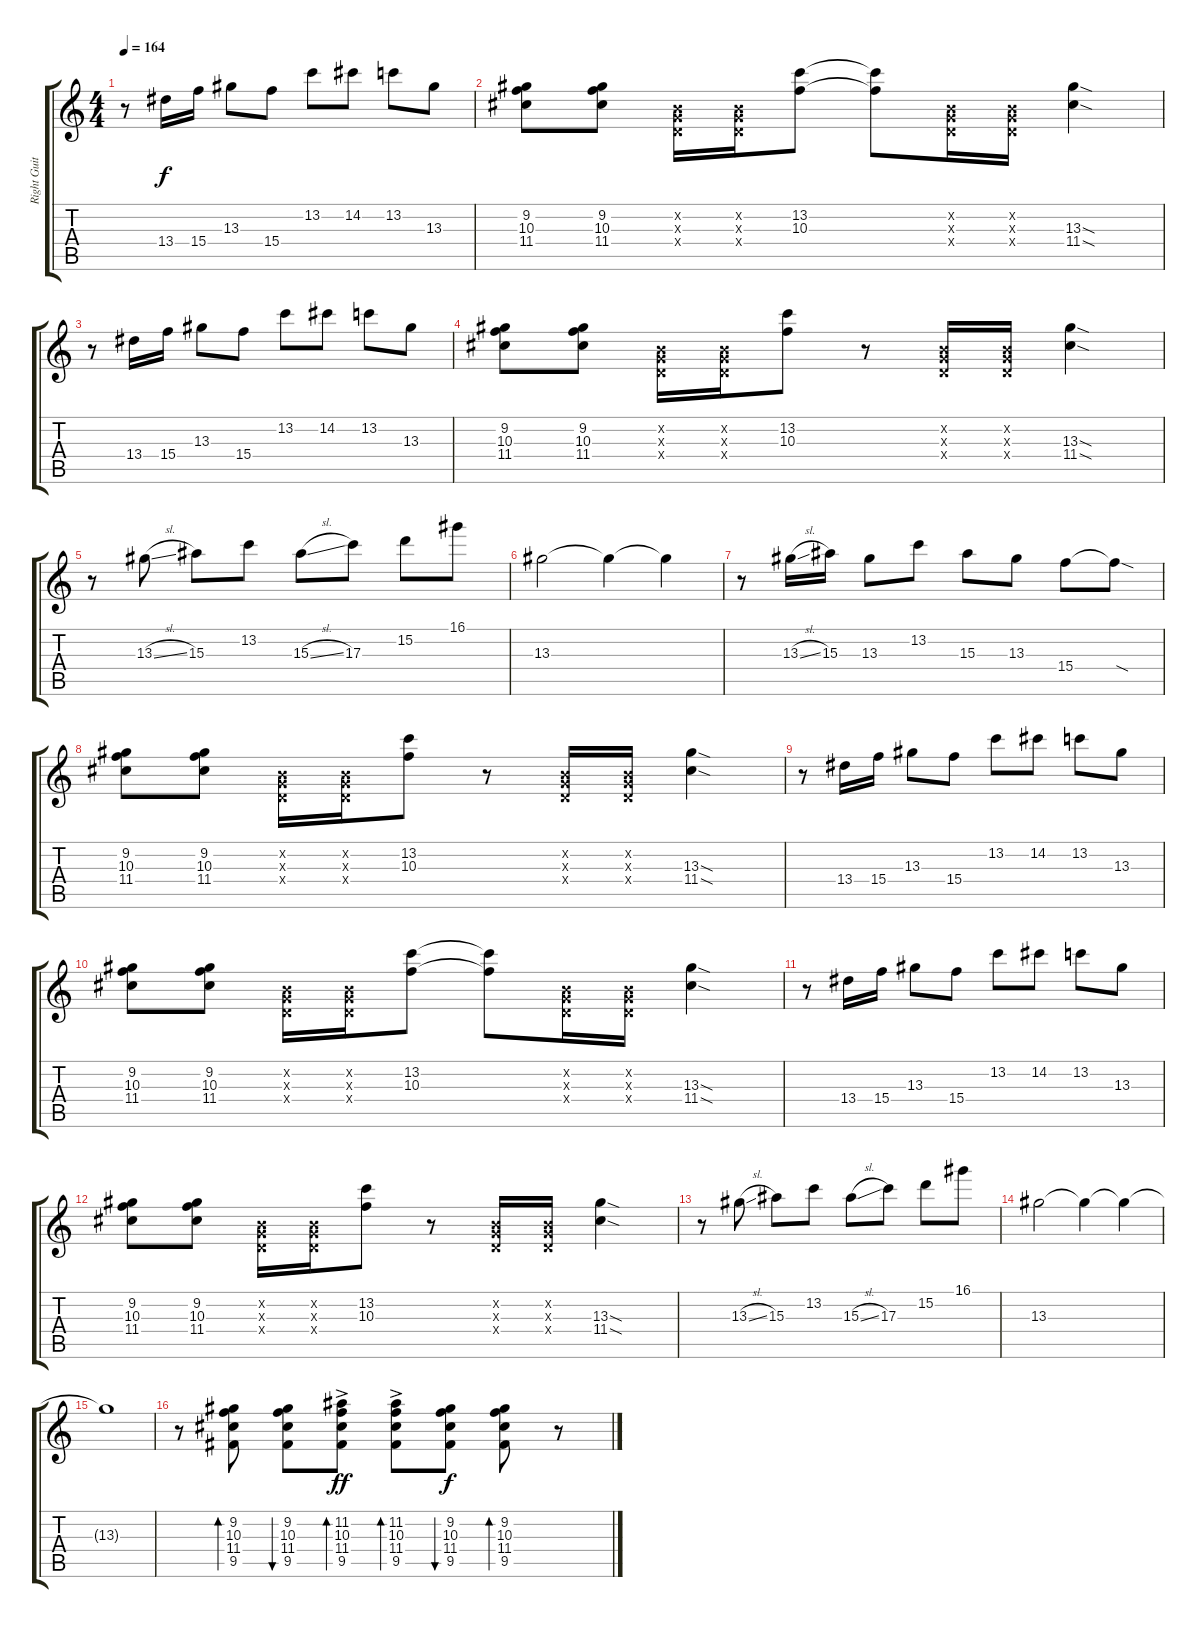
\track ("Right Guitar" "Right Guit") {instrument overdrivenguitar}
\staff {score tabs}
\tuning (E4 B3 G3 D3 A2 E2) {hide}
\ts (4 4)
\tempo 164
\clef g2
\ks c
r.8{dy f} 13.4.16 15.4.16 13.3.8 15.4.8 13.2.8 14.2.8 13.2.8 13.3.8 |
(9.2 10.3 11.4).8 (9.2 10.3 11.4).8 (0.2{x} 0.3{x} 0.4{x}).16 (0.2{x} 0.3{x} 0.4{x}).16 (13.2 10.3).8 (13.2{t} 10.3{t}).8 (0.2{x} 0.3{x} 0.4{x}).16 (0.2{x} 0.3{x} 0.4{x}).16 (13.3{sod} 11.4{sod}).4 |
r.8 13.4.16 15.4.16 13.3.8 15.4.8 13.2.8 14.2.8 13.2.8 13.3.8 |
(9.2 10.3 11.4).8 (9.2 10.3 11.4).8 (0.2{x} 0.3{x} 0.4{x}).16 (0.2{x} 0.3{x} 0.4{x}).16 (13.2 10.3).8 r.8 (0.2{x} 0.3{x} 0.4{x}).16 (0.2{x} 0.3{x} 0.4{x}).16 (13.3{sod} 11.4{sod}).4 |
r.8 13.3{sl}.8 15.3.8 13.2.8 15.3{sl}.8 17.3.8 15.2.8 16.1.8 |
13.3.2 13.3{t}.4 13.3{t}.4 |
r.8 13.3{sl}.16 15.3.16 13.3.8 13.2.8 15.3.8 13.3.8 15.4.8 15.4{sod t}.8 |
(9.2 10.3 11.4).8 (9.2 10.3 11.4).8 (0.2{x} 0.3{x} 0.4{x}).16 (0.2{x} 0.3{x} 0.4{x}).16 (13.2 10.3).8 r.8 (0.2{x} 0.3{x} 0.4{x}).16 (0.2{x} 0.3{x} 0.4{x}).16 (13.3{sod} 11.4{sod}).4 |
r.8 13.4.16 15.4.16 13.3.8 15.4.8 13.2.8 14.2.8 13.2.8 13.3.8 |
(9.2 10.3 11.4).8 (9.2 10.3 11.4).8 (0.2{x} 0.3{x} 0.4{x}).16 (0.2{x} 0.3{x} 0.4{x}).16 (13.2 10.3).8 (13.2{t} 10.3{t}).8 (0.2{x} 0.3{x} 0.4{x}).16 (0.2{x} 0.3{x} 0.4{x}).16 (13.3{sod} 11.4{sod}).4 |
r.8 13.4.16 15.4.16 13.3.8 15.4.8 13.2.8 14.2.8 13.2.8 13.3.8 |
(9.2 10.3 11.4).8 (9.2 10.3 11.4).8 (0.2{x} 0.3{x} 0.4{x}).16 (0.2{x} 0.3{x} 0.4{x}).16 (13.2 10.3).8 r.8 (0.2{x} 0.3{x} 0.4{x}).16 (0.2{x} 0.3{x} 0.4{x}).16 (13.3{sod} 11.4{sod}).4 |
r.8 13.3{sl}.8 15.3.8 13.2.8 15.3{sl}.8 17.3.8 15.2.8 16.1.8 |
13.3.2 13.3{t}.4 13.3{t}.4 |
13.3{t}.1 |
r.8{instrument overdrivenguitar} (9.2 10.3 11.4 9.5).8{bd 60} (9.2 10.3 11.4 9.5).8{bu 60} (11.2{ac} 10.3 11.4 9.5).8{bd 60 dy ff} (11.2{ac} 10.3 11.4 9.5).8{bd 60} (9.2 10.3 11.4 9.5).8{bu 60 dy f} (9.2 10.3 11.4 9.5).8{bd 60} r.8
